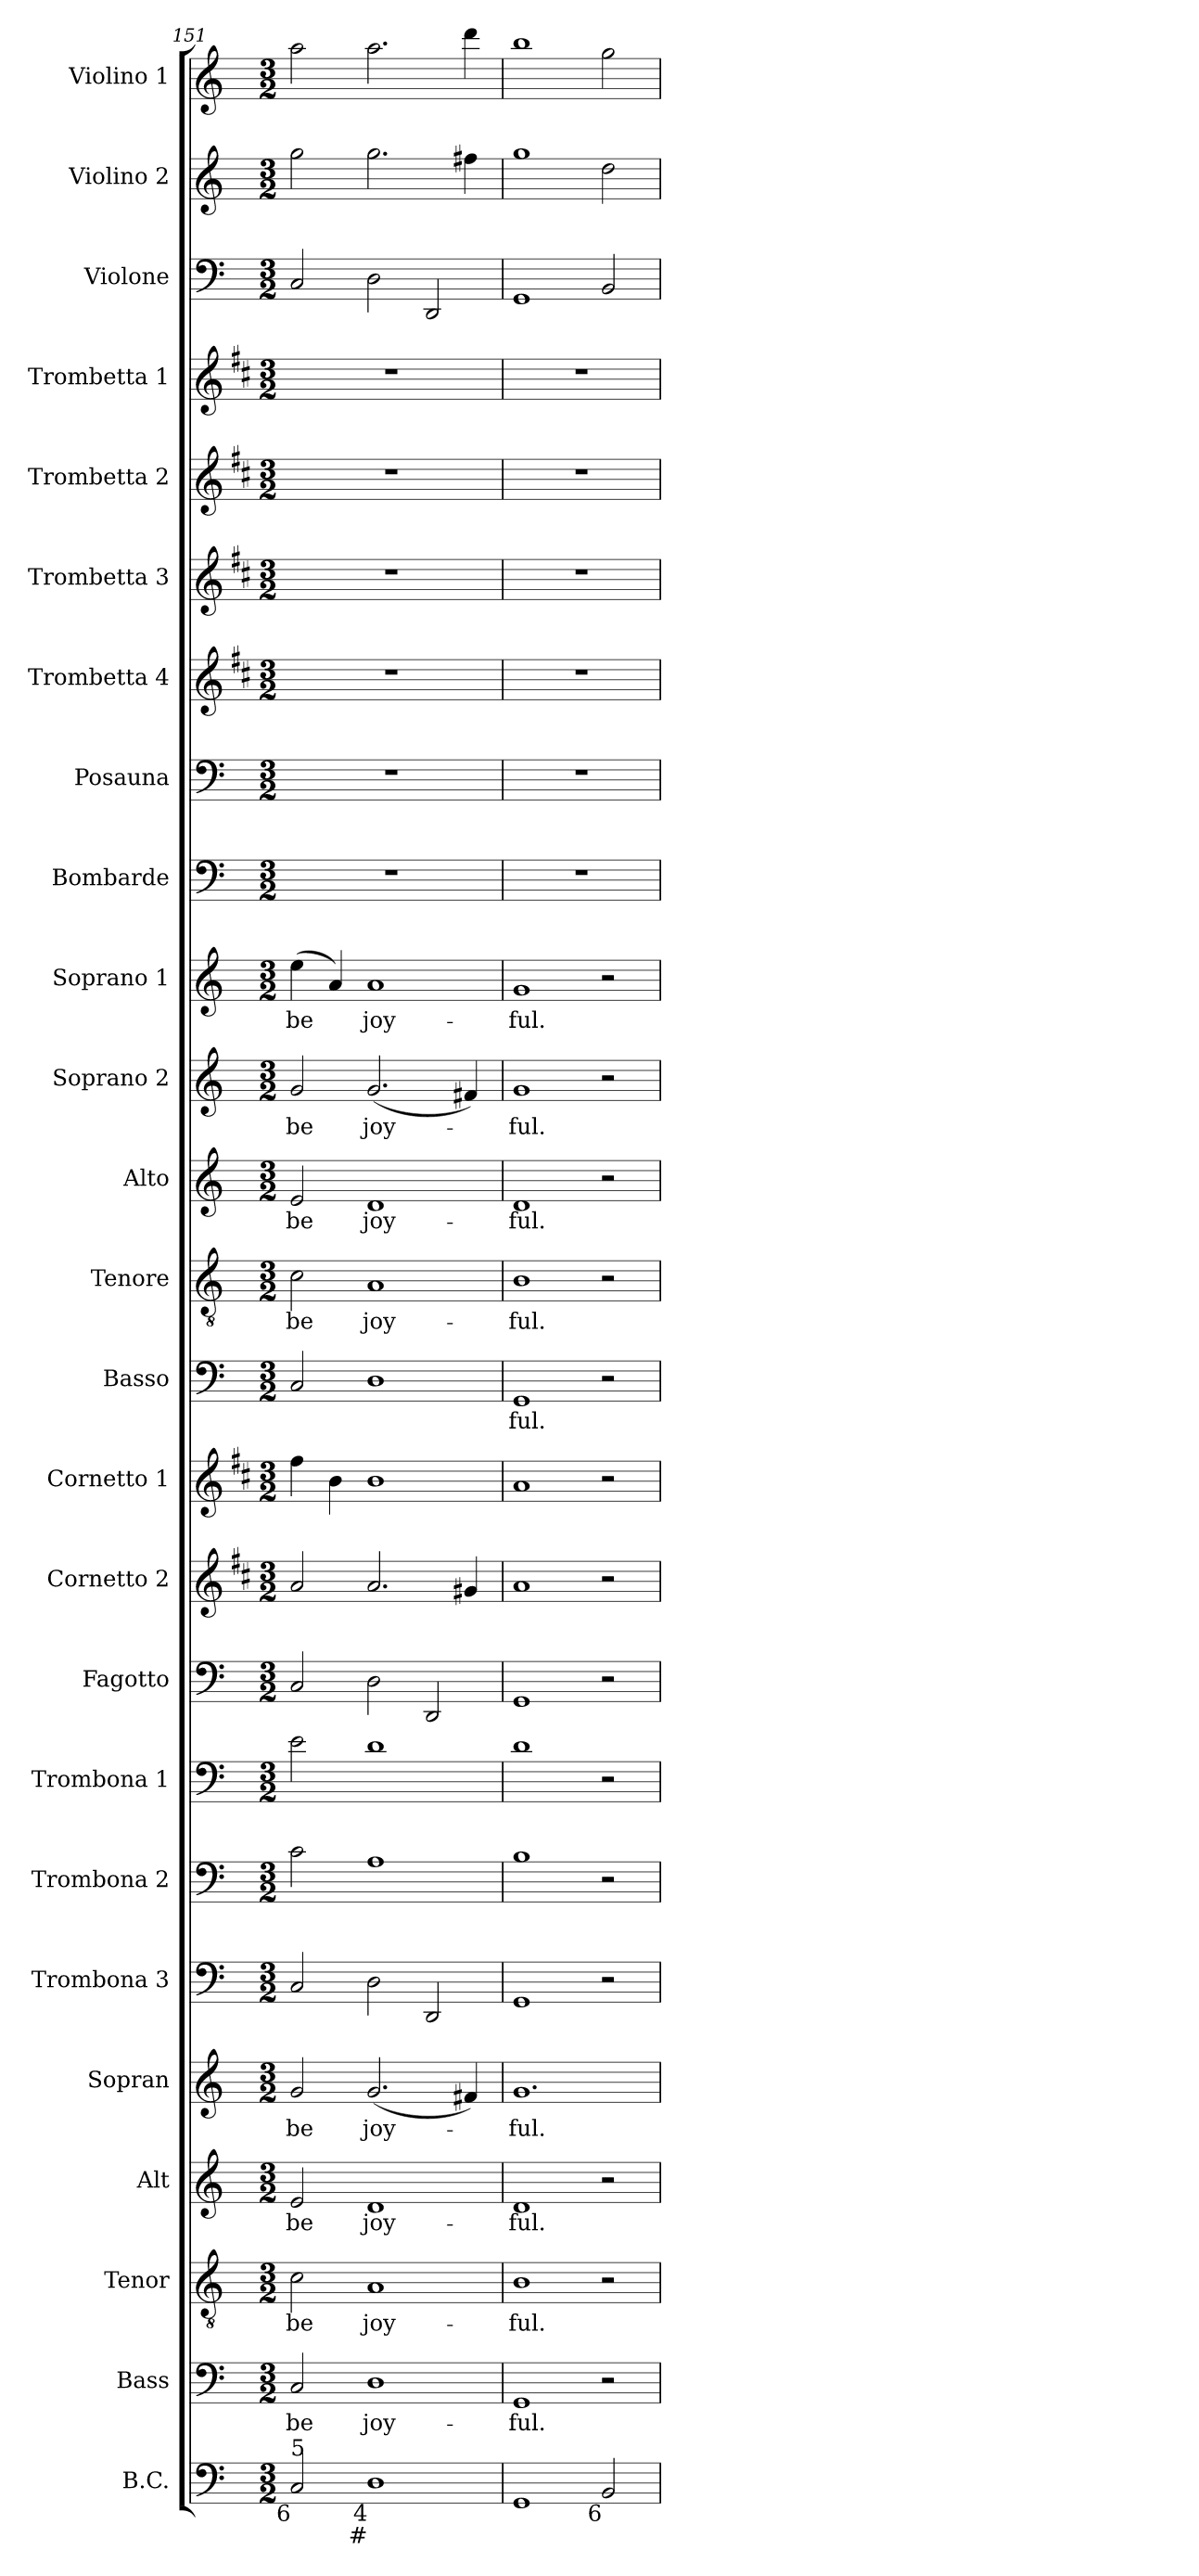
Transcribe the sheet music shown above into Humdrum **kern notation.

**kern	**kern	**text	**kern	**text	**kern	**text	**kern	**text	**kern	**kern	**kern	**kern	**kern	**kern	**kern	**text	**kern	**text	**kern	**text	**kern	**text	**kern	**text	**kern	**kern	**kern	**kern	**kern	**kern	**kern	**kern	**kern
*part25	*part24	*part24	*part23	*part23	*part22	*part22	*part21	*part21	*part20	*part19	*part18	*part17	*part16	*part15	*part14	*part14	*part13	*part13	*part12	*part12	*part11	*part11	*part10	*part10	*part9	*part8	*part7	*part6	*part5	*part4	*part3	*part2	*part1
*staff25	*staff24	*staff24	*staff23	*staff23	*staff22	*staff22	*staff21	*staff21	*staff20	*staff19	*staff18	*staff17	*staff16	*staff15	*staff14	*staff14	*staff13	*staff13	*staff12	*staff12	*staff11	*staff11	*staff10	*staff10	*staff9	*staff8	*staff7	*staff6	*staff5	*staff4	*staff3	*staff2	*staff1
*I"B.C.	*I"Bass	*	*I"Tenor	*	*I"Alt	*	*I"Sopran	*	*I"Trombona 3	*I"Trombona 2	*I"Trombona 1	*I"Fagotto	*I"Cornetto 2	*I"Cornetto 1	*I"Basso	*	*I"Tenore	*	*I"Alto	*	*I"Soprano 2	*	*I"Soprano 1	*	*I"Bombarde	*I"Posauna	*I"Trombetta 4	*I"Trombetta 3	*I"Trombetta 2	*I"Trombetta 1	*I"Violone	*I"Violino 2	*I"Violino 1
*I'B.C.	*I'B.	*	*I'T.	*	*I'A.	*	*I'S.	*	*I'Tbn. 2	*I'Tbn. 2	*I'Tbn. 1	*I'Fag.	*I'Cor. 2	*I'Cor. 1	*I'B.	*	*I'T.	*	*I'A.	*	*I'S.	*	*I'S.	*	*	*	*	*	*	*	*	*I'Vl. 2	*I'Vl. 1
*clefF4	*clefF4	*	*clefGv2	*	*clefG2	*	*clefG2	*	*clefF4	*clefF4	*clefF4	*clefF4	*clefG2	*clefG2	*clefF4	*	*clefGv2	*	*clefG2	*	*clefG2	*	*clefG2	*	*clefF4	*clefF4	*clefG2	*clefG2	*clefG2	*clefG2	*clefF4	*clefG2	*clefG2
*	*	*	*ITrd7c12	*	*	*	*	*	*	*	*	*	*ITrd1c2	*ITrd1c2	*	*	*ITrd7c12	*	*	*	*	*	*	*	*	*	*ITrd1c2	*ITrd1c2	*ITrd1c2	*ITrd1c2	*	*	*
*k[]	*k[]	*	*k[]	*	*k[]	*	*k[]	*	*k[]	*k[]	*k[]	*k[]	*k[]	*k[]	*k[]	*	*k[]	*	*k[]	*	*k[]	*	*k[]	*	*k[]	*k[]	*k[]	*k[]	*k[]	*k[]	*k[]	*k[]	*k[]
*C:	*C:	*	*C:	*	*C:	*	*C:	*	*C:	*C:	*C:	*C:	*C:	*C:	*C:	*	*C:	*	*C:	*	*C:	*	*C:	*	*C:	*C:	*C:	*C:	*C:	*C:	*C:	*C:	*C:
*M3/2	*M3/2	*	*M3/2	*	*M3/2	*	*M3/2	*	*M3/2	*M3/2	*M3/2	*M3/2	*M3/2	*M3/2	*M3/2	*	*M3/2	*	*M3/2	*	*M3/2	*	*M3/2	*	*M3/2	*M3/2	*M3/2	*M3/2	*M3/2	*M3/2	*M3/2	*M3/2	*M3/2
=151	=151	=151	=151	=151	=151	=151	=151	=151	=151	=151	=151	=151	=151	=151	=151	=151	=151	=151	=151	=151	=151	=151	=151	=151	=151	=151	=151	=151	=151	=151	=151	=151	=151
!	!	!LO:LY:b:color=#000000	!	!	!	!	!	!	!	!	!	!	!	!	!	!	!	!	!	!	!	!	!	!	!	!	!	!	!	!	!	!	!
!	!	!	!	!LO:LY:b:color=#000000	!	!	!	!	!	!	!	!	!	!	!	!	!	!	!	!	!	!	!	!	!	!	!	!	!	!	!	!	!
!	!	!	!	!	!	!LO:LY:b:color=#000000	!	!	!	!	!	!	!	!	!	!	!	!	!	!	!	!	!	!	!	!	!	!	!	!	!	!	!
!	!	!	!	!	!	!	!	!LO:LY:b:color=#000000	!	!	!	!	!	!	!	!	!	!	!	!	!	!	!	!	!	!	!	!	!	!	!	!	!
!	!	!	!	!	!	!	!	!	!	!	!	!	!	!	!	!	!	!LO:LY:b:color=#000000	!	!	!	!	!	!	!	!	!	!	!	!	!	!	!
!	!	!	!	!	!	!	!	!	!	!	!	!	!	!	!	!	!	!	!	!LO:LY:b:color=#000000	!	!	!	!	!	!	!	!	!	!	!	!	!
!	!	!	!	!	!	!	!	!	!	!	!	!	!	!	!	!	!	!	!	!	!	!LO:LY:b:color=#000000	!	!	!	!	!	!	!	!	!	!	!
!LO:TX:b:rj:t=6	!	!	!	!	!	!	!	!	!	!	!	!	!	!	!	!	!	!	!	!	!	!	!	!	!	!	!	!	!	!	!	!	!
!LO:TX:t=5	!	!	!	!	!	!	!	!	!	!	!	!	!	!	!	!	!	!	!	!	!	!	!	!	!	!	!	!	!	!	!	!	!
!	!	!	!	!	!	!	!	!	!	!	!	!	!	!	!	!	!	!	!	!	!	!	!	!LO:LY:b:color=#000000	!LO:N:vis=1	!LO:N:vis=1	!LO:N:vis=1	!LO:N:vis=1	!LO:N:vis=1	!LO:N:vis=1	!	!	!
2Ci/	2Ci/	be	2Ci\	be	2ei/	be	2gi/	be	2Ci/	2ci\	2ei\	2Ci/	2gi/	4eei\	2Ci/	.	2Ci\	be	2ei/	be	2gi/	be	(4eei\	be	1.r	1.r	1.r	1.r	1.r	1.r	2Ci/	2ggi\	2aai\
.	.	.	.	.	.	.	.	.	.	.	.	.	.	4ai\	.	.	.	.	.	.	.	.	4ai/)	.	.	.	.	.	.	.	.	.	.
!	!	!LO:LY:b:color=#000000	!	!	!	!	!	!	!	!	!	!	!	!	!	!	!	!	!	!	!	!	!	!	!	!	!	!	!	!	!	!	!
!	!	!	!	!LO:LY:b:color=#000000	!	!	!	!	!	!	!	!	!	!	!	!	!	!	!	!	!	!	!	!	!	!	!	!	!	!	!	!	!
!	!	!	!	!	!	!LO:LY:b:color=#000000	!	!	!	!	!	!	!	!	!	!	!	!	!	!	!	!	!	!	!	!	!	!	!	!	!	!	!
!	!	!	!	!	!	!	!	!LO:LY:b:color=#000000	!	!	!	!	!	!	!	!	!	!	!	!	!	!	!	!	!	!	!	!	!	!	!	!	!
!	!	!	!	!	!	!	!	!	!	!	!	!	!	!	!	!	!	!LO:LY:b:color=#000000	!	!	!	!	!	!	!	!	!	!	!	!	!	!	!
!	!	!	!	!	!	!	!	!	!	!	!	!	!	!	!	!	!	!	!	!LO:LY:b:color=#000000	!	!	!	!	!	!	!	!	!	!	!	!	!
!	!	!	!	!	!	!	!	!	!	!	!	!	!	!	!	!	!	!	!	!	!	!LO:LY:b:color=#000000	!	!	!	!	!	!	!	!	!	!	!
!LO:TX:b:rj:t=4	!	!	!	!	!	!	!	!	!	!	!	!	!	!	!	!	!	!	!	!	!	!	!	!	!	!	!	!	!	!	!	!	!
!LO:TX:b:rj:t=#	!	!	!	!	!	!	!	!	!	!	!	!	!	!	!	!	!	!	!	!	!	!	!	!	!	!	!	!	!	!	!	!	!
!	!	!	!	!	!	!	!	!	!	!	!	!	!	!	!	!	!	!	!	!	!	!	!	!LO:LY:b:color=#000000	!	!	!	!	!	!	!	!	!
1Di	1Di	joy-	1AAi	joy-	1di	joy-	(2.gi/	joy-	2Di\	1Ai	1di	2Di\	2.gi/	1ai	1Di	.	1AAi	joy-	1di	joy-	(2.gi/	joy-	1ai	joy-	.	.	.	.	.	.	2Di\	2.ggi\	2.aai\
.	.	.	.	.	.	.	.	.	2DDi/	.	.	2DDi/	.	.	.	.	.	.	.	.	.	.	.	.	.	.	.	.	.	.	2DDi/	.	.
.	.	.	.	.	.	.	4f#Xi/)	.	.	.	.	.	4f#Xi/	.	.	.	.	.	.	.	4f#Xi/)	.	.	.	.	.	.	.	.	.	.	4ff#Xi\	4dddi\
=152	=152	=152	=152	=152	=152	=152	=152	=152	=152	=152	=152	=152	=152	=152	=152	=152	=152	=152	=152	=152	=152	=152	=152	=152	=152	=152	=152	=152	=152	=152	=152	=152	=152
!	!	!LO:LY:b:color=#000000	!	!	!	!	!	!	!	!	!	!	!	!	!	!	!	!	!	!	!	!	!	!	!	!	!	!	!	!	!	!	!
!	!	!	!	!LO:LY:b:color=#000000	!	!	!	!	!	!	!	!	!	!	!	!	!	!	!	!	!	!	!	!	!	!	!	!	!	!	!	!	!
!	!	!	!	!	!	!LO:LY:b:color=#000000	!	!	!	!	!	!	!	!	!	!	!	!	!	!	!	!	!	!	!	!	!	!	!	!	!	!	!
!	!	!	!	!	!	!	!	!LO:LY:b:color=#000000	!	!	!	!	!	!	!	!	!	!	!	!	!	!	!	!	!	!	!	!	!	!	!	!	!
!	!	!	!	!	!	!	!	!	!	!	!	!	!	!	!	!LO:LY:b:color=#000000	!	!	!	!	!	!	!	!	!	!	!	!	!	!	!	!	!
!	!	!	!	!	!	!	!	!	!	!	!	!	!	!	!	!	!	!LO:LY:b:color=#000000	!	!	!	!	!	!	!	!	!	!	!	!	!	!	!
!	!	!	!	!	!	!	!	!	!	!	!	!	!	!	!	!	!	!	!	!LO:LY:b:color=#000000	!	!	!	!	!	!	!	!	!	!	!	!	!
!	!	!	!	!	!	!	!	!	!	!	!	!	!	!	!	!	!	!	!	!	!	!LO:LY:b:color=#000000	!	!	!	!	!	!	!	!	!	!	!
!	!	!	!	!	!	!	!	!	!	!	!	!	!	!	!	!	!	!	!	!	!	!	!	!LO:LY:b:color=#000000	!LO:N:vis=1	!LO:N:vis=1	!LO:N:vis=1	!LO:N:vis=1	!LO:N:vis=1	!LO:N:vis=1	!	!	!
1GGi	1GGi	-ful.	1BBi	-ful.	1di	-ful.	1.gi	-ful.	1GGi	1Bi	1di	1GGi	1gi	1gi	1GGi	-ful.	1BBi	-ful.	1di	-ful.	1gi	-ful.	1gi	-ful.	1.r	1.r	1.r	1.r	1.r	1.r	1GGi	1ggi	1bbi
!LO:TX:b:rj:t=6	!	!	!	!	!	!	!	!	!	!	!	!	!	!	!	!	!	!	!	!	!	!	!	!	!	!	!	!	!	!	!	!	!
2BBi/	2r	.	2r	.	2r	.	.	.	2r	2r	2r	2r	2r	2r	2r	.	2r	.	2r	.	2r	.	2r	.	.	.	.	.	.	.	2BBi/	2ddi\	2ggi\
=	=	=	=	=	=	=	=	=	=	=	=	=	=	=	=	=	=	=	=	=	=	=	=	=	=	=	=	=	=	=	=	=	=
*-	*-	*-	*-	*-	*-	*-	*-	*-	*-	*-	*-	*-	*-	*-	*-	*-	*-	*-	*-	*-	*-	*-	*-	*-	*-	*-	*-	*-	*-	*-	*-	*-	*-
